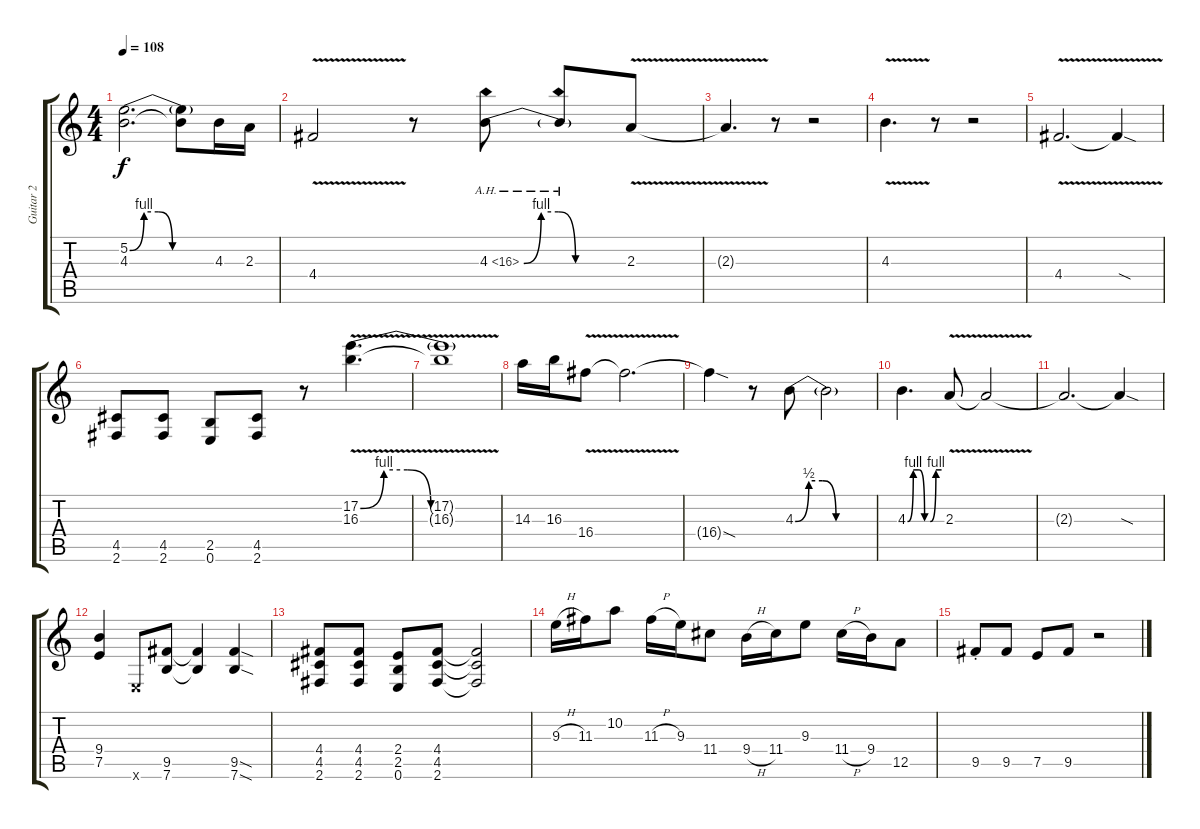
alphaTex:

\track ("Guitar 2" "Guitar 2") {instrument overdrivenguitar}
\staff {score tabs}
\tuning (E4 B3 G3 D3 A2 E2) {hide}
\ts (4 4)
\tempo 108
\clef g2
\ks c
(5.2{be (custom 0 0 10 4 20 4 30 0 60 0)} 4.3).2{d dy f} (5.2{t} 4.3{t}).8 4.3.16 2.3.16 |
4.4{v}.2 r.8 4.3{be (custom 0 0 10 4 20 4 30 0 60 0) ah 12}.8 4.3{ah 12 t}.8 2.3{v}.8 |
2.3{t}.4{d} r.8 r.2 |
4.3{v}.4{d} r.8 r.2 |
4.4{v}.2{d} 4.4{sod t}.4 |
(4.5 2.6).8 (4.5 2.6).8 (2.5 0.6).8 (4.5 2.6).8 r.8 (17.2{be (custom 0 0 10 4 20 4 30 0 60 0)} 16.3{v}).4{d} |
(17.2{t} 16.3{t}).1 |
14.3.16 16.3.16 16.4{v}.8 16.4{t}.2{d} |
16.4{sod t}.4 r.8 4.3{be (custom 0 0 10 2 20 2 30 0 60 0)}.8 4.3{t}.2 |
4.3{be (custom 0 0 10 4 20 4 30 0 40 0 50 4 60 4)}.4{d} 2.3{v}.8 2.3{t}.2 |
2.3{t}.2{d} 2.3{sod t}.4 |
(9.4 7.5).4 0.6{x}.8 (9.5 7.6).8 (9.5{t} 7.6{t}).4 (9.5{sod} 7.6{sod}).4 |
(4.4 4.5 2.6).8 (4.4 4.5 2.6).8 (2.4 2.5 0.6).8 (4.4 4.5 2.6).8 (4.4{t} 4.5{t} 2.6{t}).2 |
9.3{h}.16 11.3.16 10.2.8 11.3{h}.16 9.3.16 11.4.8 9.4{h}.16 11.4.16 9.3.8 11.4{h}.16 9.4.16 12.5.8 |
9.5{st}.8 9.5.8 7.5.8 9.5.8 r.2
